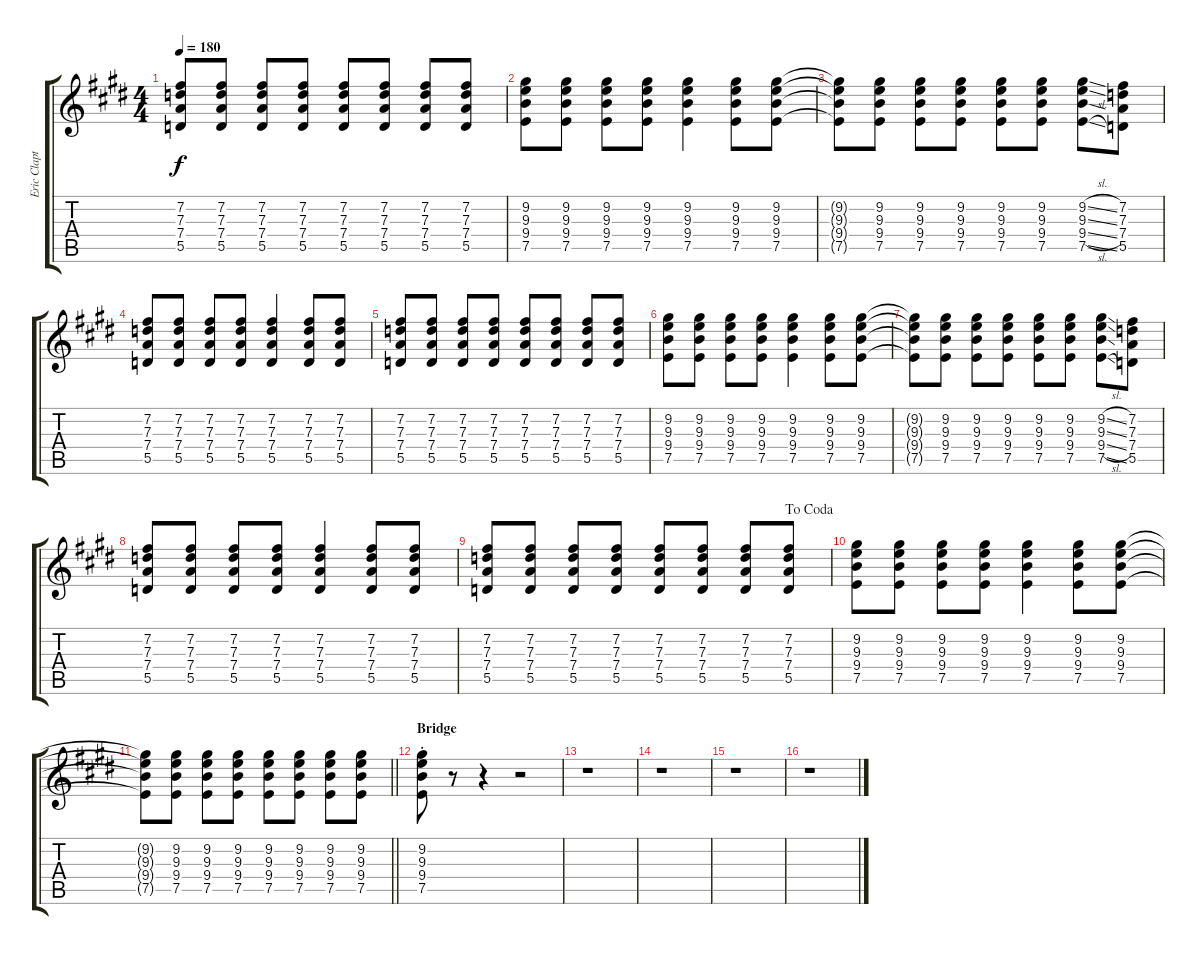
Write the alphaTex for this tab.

\track ("Eric Clapton - Gtr.1" "Eric Clapt") {instrument overdrivenguitar}
\staff {score tabs}
\tuning (E4 B3 G3 D3 A2 E2) {hide}
\ts (4 4)
\tempo 180
\clef g2
\ks c#minor
(7.2 7.3 7.4 5.5).8{dy f} (7.2 7.3 7.4 5.5).8 (7.2 7.3 7.4 5.5).8 (7.2 7.3 7.4 5.5).8 (7.2 7.3 7.4 5.5).8 (7.2 7.3 7.4 5.5).8 (7.2 7.3 7.4 5.5).8 (7.2 7.3 7.4 5.5).8 |
(9.2 9.3 9.4 7.5).8 (9.2 9.3 9.4 7.5).8 (9.2 9.3 9.4 7.5).8 (9.2 9.3 9.4 7.5).8 (9.2 9.3 9.4 7.5).4 (9.2 9.3 9.4 7.5).8 (9.2 9.3 9.4 7.5).8 |
(9.2{t} 9.3{t} 9.4{t} 7.5{t}).8 (9.2 9.3 9.4 7.5).8 (9.2 9.3 9.4 7.5).8 (9.2 9.3 9.4 7.5).8 (9.2 9.3 9.4 7.5).8 (9.2 9.3 9.4 7.5).8 (9.2{sl} 9.3{sl} 9.4{sl} 7.5{sl}).8 (7.2 7.3 7.4 5.5).8 |
(7.2 7.3 7.4 5.5).8 (7.2 7.3 7.4 5.5).8 (7.2 7.3 7.4 5.5).8 (7.2 7.3 7.4 5.5).8 (7.2 7.3 7.4 5.5).4 (7.2 7.3 7.4 5.5).8 (7.2 7.3 7.4 5.5).8 |
(7.2 7.3 7.4 5.5).8 (7.2 7.3 7.4 5.5).8 (7.2 7.3 7.4 5.5).8 (7.2 7.3 7.4 5.5).8 (7.2 7.3 7.4 5.5).8 (7.2 7.3 7.4 5.5).8 (7.2 7.3 7.4 5.5).8 (7.2 7.3 7.4 5.5).8 |
(9.2 9.3 9.4 7.5).8 (9.2 9.3 9.4 7.5).8 (9.2 9.3 9.4 7.5).8 (9.2 9.3 9.4 7.5).8 (9.2 9.3 9.4 7.5).4 (9.2 9.3 9.4 7.5).8 (9.2 9.3 9.4 7.5).8 |
(9.2{t} 9.3{t} 9.4{t} 7.5{t}).8 (9.2 9.3 9.4 7.5).8 (9.2 9.3 9.4 7.5).8 (9.2 9.3 9.4 7.5).8 (9.2 9.3 9.4 7.5).8 (9.2 9.3 9.4 7.5).8 (9.2{sl} 9.3{sl} 9.4{sl} 7.5{sl}).8 (7.2 7.3 7.4 5.5).8 |
(7.2 7.3 7.4 5.5).8 (7.2 7.3 7.4 5.5).8 (7.2 7.3 7.4 5.5).8 (7.2 7.3 7.4 5.5).8 (7.2 7.3 7.4 5.5).4 (7.2 7.3 7.4 5.5).8 (7.2 7.3 7.4 5.5).8 |
\jump dacoda
(7.2 7.3 7.4 5.5).8 (7.2 7.3 7.4 5.5).8 (7.2 7.3 7.4 5.5).8 (7.2 7.3 7.4 5.5).8 (7.2 7.3 7.4 5.5).8 (7.2 7.3 7.4 5.5).8 (7.2 7.3 7.4 5.5).8 (7.2 7.3 7.4 5.5).8 |
(9.2 9.3 9.4 7.5).8 (9.2 9.3 9.4 7.5).8 (9.2 9.3 9.4 7.5).8 (9.2 9.3 9.4 7.5).8 (9.2 9.3 9.4 7.5).4 (9.2 9.3 9.4 7.5).8 (9.2 9.3 9.4 7.5).8 |
\barLineRight lightlight
(9.2{t} 9.3{t} 9.4{t} 7.5{t}).8 (9.2 9.3 9.4 7.5).8 (9.2 9.3 9.4 7.5).8 (9.2 9.3 9.4 7.5).8 (9.2 9.3 9.4 7.5).8 (9.2 9.3 9.4 7.5).8 (9.2 9.3 9.4 7.5).8 (9.2 9.3 9.4 7.5).8 |
\section ("" "Bridge")
(9.2{st} 9.3{st} 9.4{st} 7.5{st}).8 r.8 r.4 r.2 |
r.1 |
r.1 |
r.1 |
r.1
